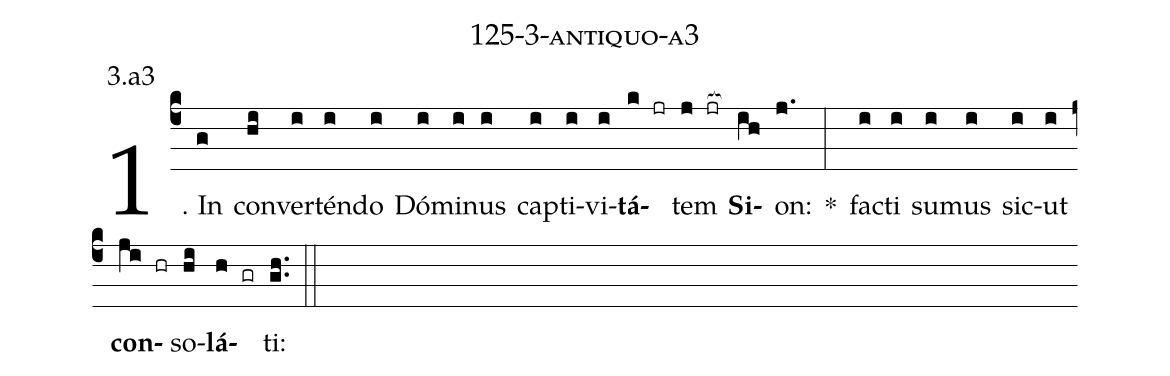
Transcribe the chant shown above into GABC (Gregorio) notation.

name: 125-3-antiquo-a3;
annotation: 3.a3;
%%
(c4)1. In(g) con(hi)ver(i)tén(i)do(i) Dó(i)mi(i)nus(i) cap(i)ti(i)vi(i)<b>tá</b>(k jr)tem(j jr[ocb:1{]) <b>Si</b>(ih[ocb:0}])on:(j.) *(:) fac(i)ti(i) su(i)mus(i) sic(i)ut(i) <b>con</b>(ji hr)so(hi)<b>lá</b>(h gr)ti:(gh..) (::)
